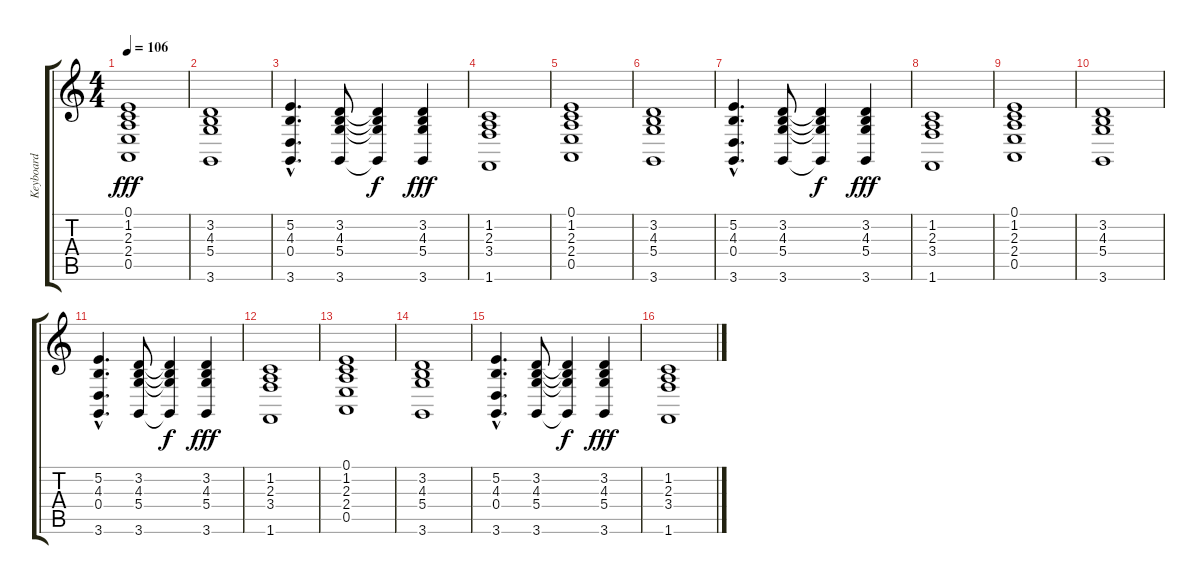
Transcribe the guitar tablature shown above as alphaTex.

\track ("Keyboard" "Keyboard") {instrument synthstrings2}
\staff {score tabs}
\tuning (E4 B3 G3 D3 A2 E2) {hide}
\ts (4 4)
\tempo 106
\clef g2
\ks c
(0.1 1.2 2.3 2.4 0.5).1{dy fff} |
(3.2 4.3 5.4 3.6).1 |
(5.2{hac} 4.3{hac} 0.4{hac} 3.6{hac}).4{d} (3.2 4.3 5.4 3.6).8 (3.2{t} 4.3{t} 5.4{t} 3.6{t}).4{dy f} (3.2 4.3 5.4 3.6).4{dy fff} |
(1.2 2.3 3.4 1.6).1 |
(0.1 1.2 2.3 2.4 0.5).1 |
(3.2 4.3 5.4 3.6).1 |
(5.2{hac} 4.3{hac} 0.4{hac} 3.6{hac}).4{d} (3.2 4.3 5.4 3.6).8 (3.2{t} 4.3{t} 5.4{t} 3.6{t}).4{dy f} (3.2 4.3 5.4 3.6).4{dy fff} |
(1.2 2.3 3.4 1.6).1 |
(0.1 1.2 2.3 2.4 0.5).1 |
(3.2 4.3 5.4 3.6).1 |
(5.2{hac} 4.3{hac} 0.4{hac} 3.6{hac}).4{d} (3.2 4.3 5.4 3.6).8 (3.2{t} 4.3{t} 5.4{t} 3.6{t}).4{dy f} (3.2 4.3 5.4 3.6).4{dy fff} |
(1.2 2.3 3.4 1.6).1 |
(0.1 1.2 2.3 2.4 0.5).1 |
(3.2 4.3 5.4 3.6).1 |
(5.2{hac} 4.3{hac} 0.4{hac} 3.6{hac}).4{d} (3.2 4.3 5.4 3.6).8 (3.2{t} 4.3{t} 5.4{t} 3.6{t}).4{dy f} (3.2 4.3 5.4 3.6).4{dy fff} |
(1.2 2.3 3.4 1.6).1
